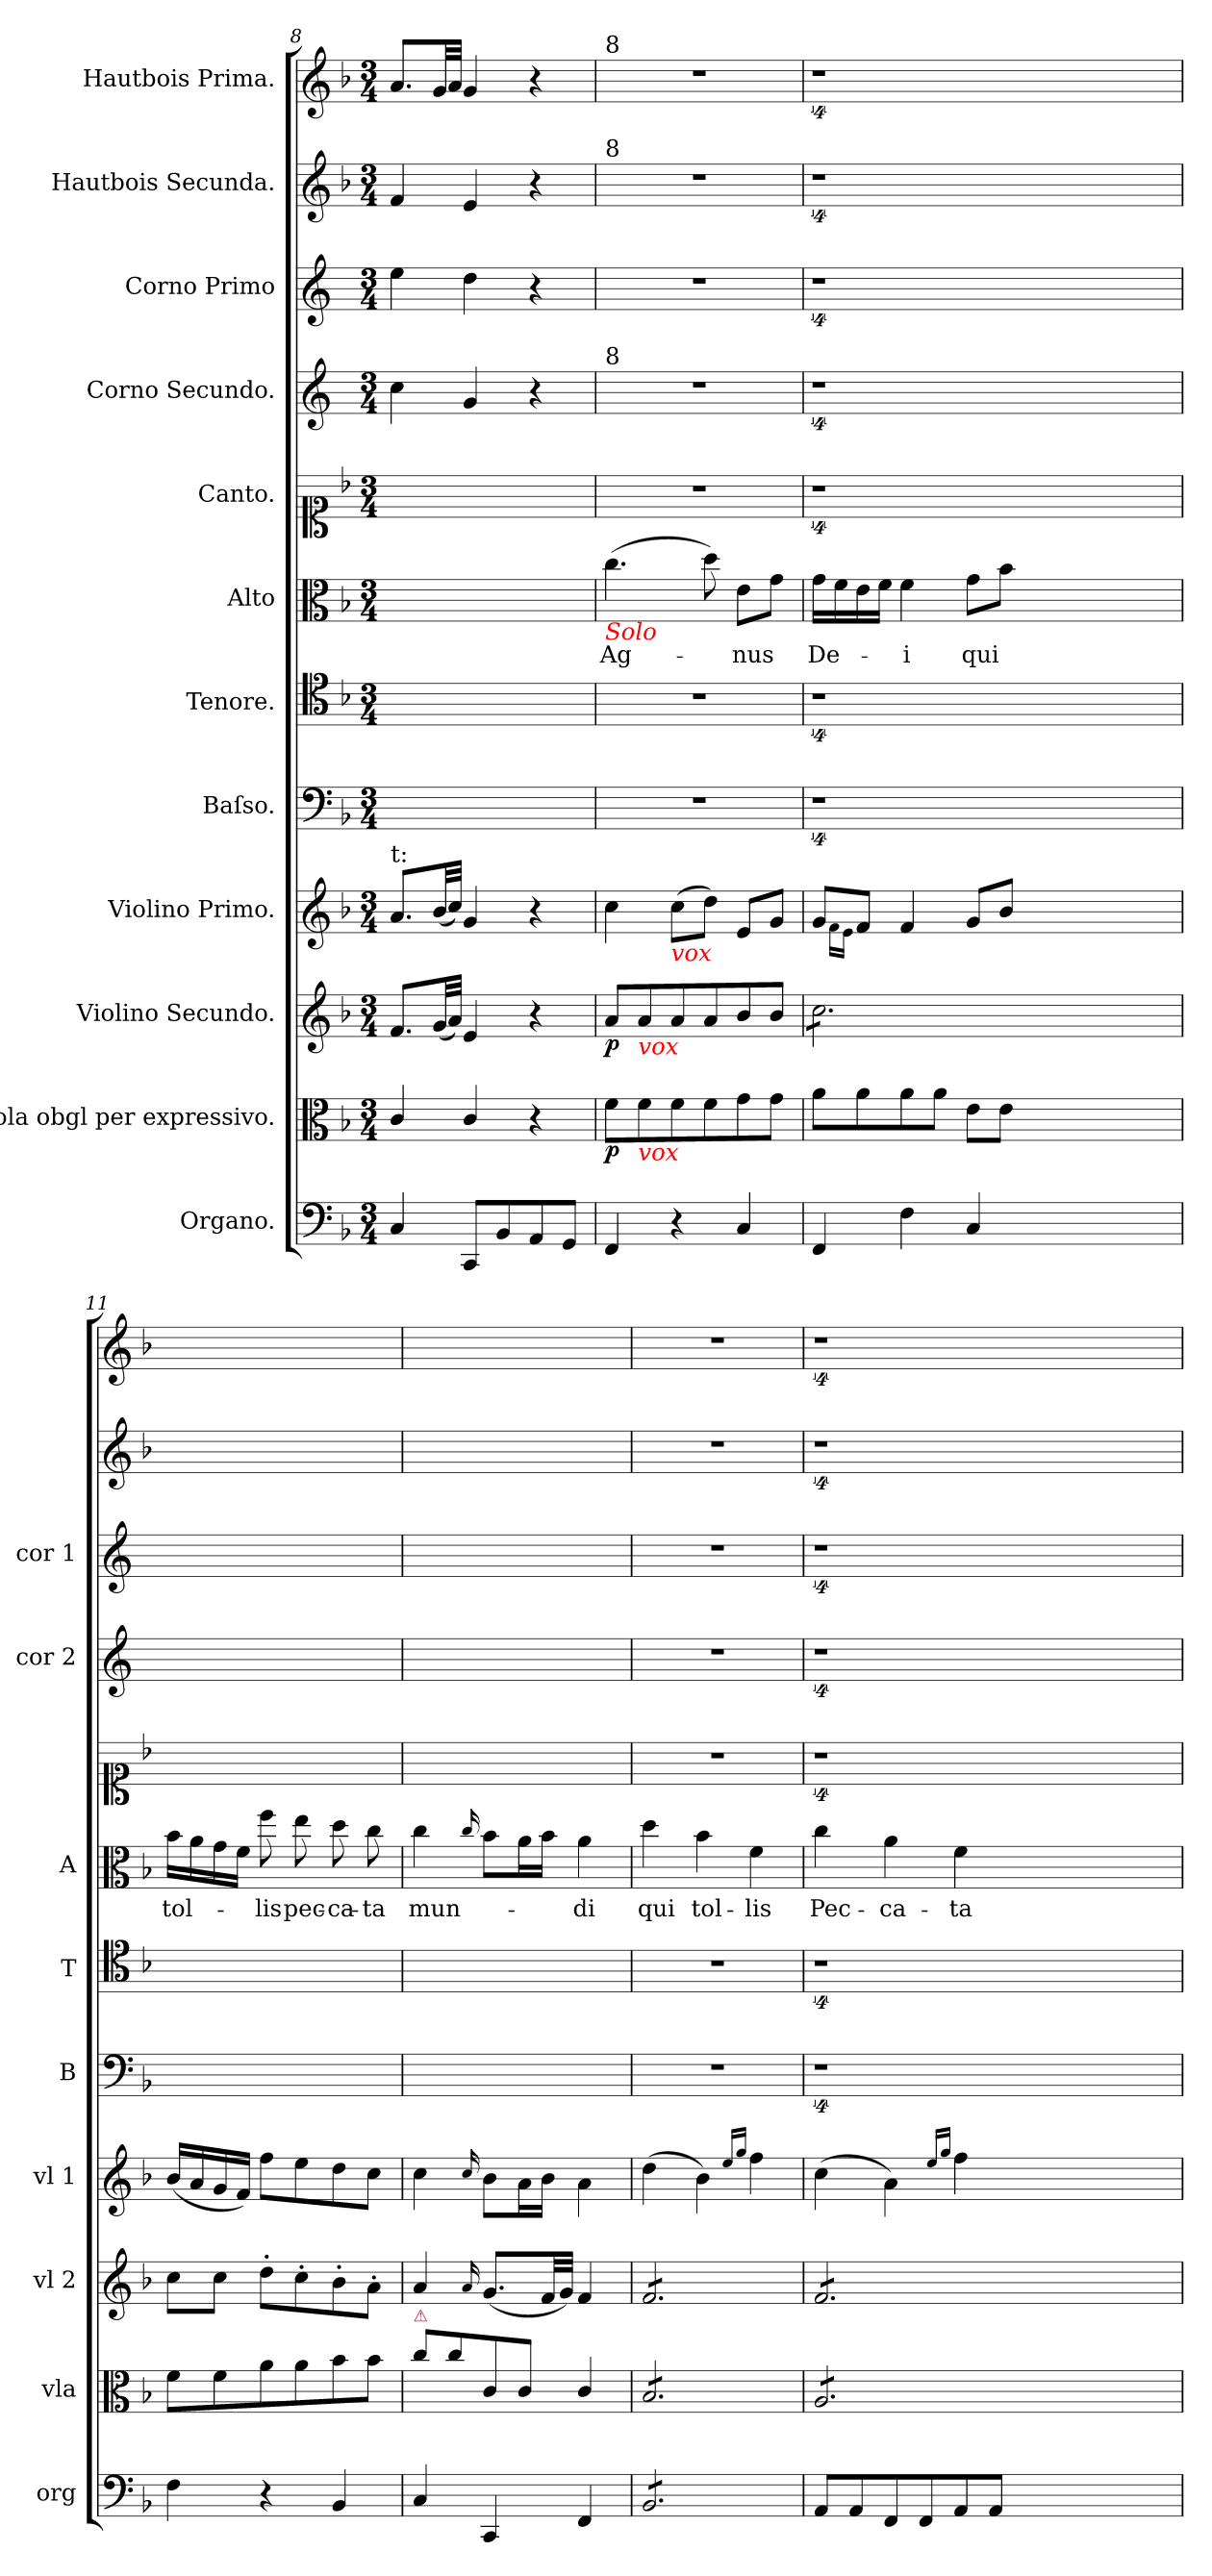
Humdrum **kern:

**kern	**dynam	**kern	**dynam	**kern	**dynam	**kern	**dynam	**kern	**kern	**kern	**text	**kern	**kern	**kern	**kern	**kern
*part12	*part12	*part11	*part11	*part10	*part10	*part9	*part9	*part8	*part7	*part6	*part6	*part5	*part4	*part3	*part2	*part1
*staff12	*staff12	*staff11	*staff11	*staff10	*staff10	*staff9	*staff9	*staff8	*staff7	*staff6	*staff6	*staff5	*staff4	*staff3	*staff2	*staff1
*I"Organo.	*	*I"Viola obgl per expressivo.	*	*I"Violino Secundo.	*	*I"Violino Primo.	*	*I"Baſso.	*I"Tenore.	*I"Alto	*	*I"Canto.	*I"Corno Secundo.	*I"Corno Primo	*I"Hautbois Secunda.	*I"Hautbois Prima.
*I'org	*	*I'vla	*	*I'vl 2	*	*I'vl 1	*	*I'B	*I'T	*I'A	*	*	*I'cor 2	*I'cor 1	*	*
*clefF4	*	*clefC3	*	*clefG2	*	*clefG2	*	*clefF4	*clefC4	*clefC3	*	*clefC1	*clefG2	*clefG2	*clefG2	*clefG2
*	*	*	*	*	*	*	*	*	*	*	*	*	*ITrd4c7	*ITrd4c7	*	*
*k[b-]	*	*k[b-]	*	*k[b-]	*	*k[b-]	*	*k[b-]	*k[b-]	*k[b-]	*	*k[b-]	*k[b-]	*k[b-]	*k[b-]	*k[b-]
*F:	*	*F:	*	*F:	*	*F:	*	*F:	*F:	*F:	*	*F:	*F:	*F:	*F:	*F:
*M3/4	*	*M3/4	*	*M3/4	*	*M3/4	*	*M3/4	*M3/4	*M3/4	*	*M3/4	*M3/4	*M3/4	*M3/4	*M3/4
=8	=8	=8	=8	=8	=8	=8	=8	=8	=8	=8	=8	=8	=8	=8	=8	=8
!	!	!	!	!	!	!LO:TX:a:t=t&colon;	!	!	!	!	!	!	!	!	!	!
4C/	.	4c/	.	8.f/L	.	8.a/L	.	2.ryy	2.ryy	2.ryy	.	2.ryy	4f\	4a\	4f/	8.a/L
.	.	.	.	(32g/LL	.	(32b-/LL	.	.	.	.	.	.	.	.	.	32g/LL
.	.	.	.	32a/JJJ)	.	32cc/JJJ)	.	.	.	.	.	.	.	.	.	32a/JJJ
8CC/L	.	4c/	.	4e/	.	4g/	.	.	.	.	.	.	4c/	4g\	4e/	4g/
8BB-/	.	.	.	.	.	.	.	.	.	.	.	.	.	.	.	.
8AA/	.	4r	.	4r	.	4r	.	.	.	.	.	.	4r	4r	4r	4r
8GG/J	.	.	.	.	.	.	.	.	.	.	.	.	.	.	.	.
=9	=9	=9	=9	=9	=9	=9	=9	=9	=9	=9	=9	=9	=9	=9	=9	=9
!	!	!	!	!	!	!	!	!	!	!	!	!	!	!	!	!LO:TX:a:t=8
!	!	!	!	!	!	!	!	!	!	!	!	!	!	!	!LO:TX:a:t=8	!
!	!	!	!	!	!	!	!	!	!	!	!	!	!LO:TX:a:t=8	!	!	!
!	!	!	!	!	!	!	!	!	!	!LO:TX:b:i:color=red:t=Solo	!	!	!	!	!	!
4FF/	.	8f\L	p.	8a/L	p	4cc\	piano	2.r	2.r	(4.cc\	Ag-	2.r	2.r	2.r	2.r	2.r
!	!	!	!	!LO:TX:b:i:color=red:t=vox	!	!	!	!	!	!	!	!	!	!	!	!
!	!	!LO:TX:b:i:color=red:t=vox	!	!	!	!	!	!	!	!	!	!	!	!	!	!
.	.	8f\	.	8a/	.	.	.	.	.	.	.	.	.	.	.	.
!	!	!	!	!	!	!LO:TX:b:i:color=red:t=vox	!	!	!	!	!	!	!	!	!	!
4r	.	8f\	.	8a/	.	(8cc\L	.	.	.	.	.	.	.	.	.	.
.	.	8f\	.	8a/	.	8dd\J)	.	.	.	8dd\)	.	.	.	.	.	.
4C/	pia vox	8g\	.	8b-/	.	8e/L	.	.	.	8e\L	-nus	.	.	.	.	.
.	.	8g\J	.	8b-/J	.	8g/J	.	.	.	8g\J	.	.	.	.	.	.
=10	=10	=10	=10	=10	=10	=10	=10	=10	=10	=10	=10	=10	=10	=10	=10	=10
*	*	*	*	*tremolo	*	*	*	*	*	*	*	*	*	*	*	*
4FF/	.	8a\L	.	8cc\L	.	8g/L	.	4%9r	4%9r	16g\LL	De-	4%9r	4%9r	4%9r	4%9r	4%9r
.	.	.	.	.	.	.	.	.	.	16f\	.	.	.	.	.	.
.	.	.	.	.	.	16qqf\LL	.	.	.	.	.	.	.	.	.	.
.	.	.	.	.	.	16qqe\JJ	.	.	.	.	.	.	.	.	.	.
.	.	8a\	.	8cc\	.	8f/J	.	.	.	16e\	.	.	.	.	.	.
.	.	.	.	.	.	.	.	.	.	16f\JJ	.	.	.	.	.	.
4F\	.	8a\	.	8cc\	.	4f/	.	.	.	4f\	-i	.	.	.	.	.
.	.	8a\J	.	8cc\	.	.	.	.	.	.	.	.	.	.	.	.
4C/	.	8e\L	.	8cc\	.	8g/L	.	.	.	8g\L	qui	.	.	.	.	.
.	.	8e\J	.	8cc\J	.	8b-/J	.	.	.	8b-\J	.	.	.	.	.	.
*	*	*	*	*Xtremolo	*	*	*	*	*	*	*	*	*	*	*	*
1.ryy	.	1.ryy	.	1.ryy	.	1.ryy	.	.	.	1.ryy	.	.	.	.	.	.
=11	=11	=11	=11	=11	=11	=11	=11	=11	=11	=11	=11	=11	=11	=11	=11	=11
4F\	.	8f\L	.	8cc\L	.	(16b-/LL	.	2.ryy	2.ryy	16b-\LL	tol-	2.ryy	2.ryy	2.ryy	2.ryy	2.ryy
.	.	.	.	.	.	16a/	.	.	.	16a\	.	.	.	.	.	.
.	.	8f\	.	8cc\J	.	16g/	.	.	.	16g\	.	.	.	.	.	.
.	.	.	.	.	.	16f/JJ)	.	.	.	16f\JJ	.	.	.	.	.	.
4r	.	8a\	.	8dd'\L	.	8ff\L	.	.	.	8ff\	-lis	.	.	.	.	.
.	.	8a\	.	8cc'\	.	8ee\	.	.	.	8ee\	pec-	.	.	.	.	.
4BB-/	.	8b-\	.	8b-'\	.	8dd\	.	.	.	8dd\	-ca-	.	.	.	.	.
.	.	8b-\J	.	8a'\J	.	8cc\J	.	.	.	8cc\	-ta	.	.	.	.	.
=12	=12	=12	=12	=12	=12	=12	=12	=12	=12	=12	=12	=12	=12	=12	=12	=12
!	!	!LO:TX:a:color=crimson:t=⚠	!	!	!	!	!	!	!	!	!	!	!	!	!	!
4C/	.	8cc\L	.	4a/	.	4cc\	.	2.ryy	2.ryy	4cc\	mun-	2.ryy	2.ryy	2.ryy	2.ryy	2.ryy
.	.	8cc\	.	.	.	.	.	.	.	.	.	.	.	.	.	.
.	.	.	.	16qqa/	.	16qqcc/	.	.	.	16qqcc/	.	.	.	.	.	.
4CC/	.	8c/	.	(8.g/L	.	8b-\L	.	.	.	8b-\L	.	.	.	.	.	.
.	.	8c/J	.	.	.	16a\L	.	.	.	16a\L	.	.	.	.	.	.
.	.	.	.	32f/LL	.	16b-\JJ	.	.	.	16b-\JJ	.	.	.	.	.	.
.	.	.	.	32g/JJJ)	.	.	.	.	.	.	.	.	.	.	.	.
4FF/	.	4c/	.	4f/	.	4a\	.	.	.	4a\	-di	.	.	.	.	.
=13	=13	=13	=13	=13	=13	=13	=13	=13	=13	=13	=13	=13	=13	=13	=13	=13
*tremolo	*	*	*	*	*	*	*	*	*	*	*	*	*	*	*	*
*	*	*tremolo	*	*	*	*	*	*	*	*	*	*	*	*	*	*
*	*	*	*	*tremolo	*	*	*	*	*	*	*	*	*	*	*	*
8BB-/L	.	8B-/L	.	8f/L	.	(4dd\	.	2.r	2.r	4dd\	qui	2.r	2.r	2.r	2.r	2.r
8BB-/	.	8B-/	.	8f/	.	.	.	.	.	.	.	.	.	.	.	.
8BB-/	.	8B-/	.	8f/	.	4b-\)	.	.	.	4b-\	tol-	.	.	.	.	.
8BB-/	.	8B-/	.	8f/	.	.	.	.	.	.	.	.	.	.	.	.
.	.	.	.	.	.	16qqee/LL	.	.	.	.	.	.	.	.	.	.
.	.	.	.	.	.	16qqgg/JJ	.	.	.	.	.	.	.	.	.	.
8BB-/	.	8B-/	.	8f/	.	4ff\	.	.	.	4f\	-lis	.	.	.	.	.
8BB-/J	.	8B-/J	.	8f/J	.	.	.	.	.	.	.	.	.	.	.	.
*Xtremolo	*	*	*	*	*	*	*	*	*	*	*	*	*	*	*	*
=14	=14	=14	=14	=14	=14	=14	=14	=14	=14	=14	=14	=14	=14	=14	=14	=14
8AA/L	.	8A/L	.	8f/L	.	(4cc\	.	4%9r	4%9r	4cc\	Pec-	4%9r	4%9r	4%9r	4%9r	4%9r
8AA/	.	8A/	.	8f/	.	.	.	.	.	.	.	.	.	.	.	.
8FF/	.	8A/	.	8f/	.	4a\)	.	.	.	4a\	-ca-	.	.	.	.	.
8FF/	.	8A/	.	8f/	.	.	.	.	.	.	.	.	.	.	.	.
.	.	.	.	.	.	16qqee/LL	.	.	.	.	.	.	.	.	.	.
.	.	.	.	.	.	16qqgg/JJ	.	.	.	.	.	.	.	.	.	.
8AA/	.	8A/	.	8f/	.	4ff\	.	.	.	4f\	-ta	.	.	.	.	.
8AA/J	.	8A/J	.	8f/J	.	.	.	.	.	.	.	.	.	.	.	.
*	*	*	*	*Xtremolo	*	*	*	*	*	*	*	*	*	*	*	*
*	*	*Xtremolo	*	*	*	*	*	*	*	*	*	*	*	*	*	*
1.ryy	.	1.ryy	.	1.ryy	.	1.ryy	.	.	.	1.ryy	.	.	.	.	.	.
=	=	=	=	=	=	=	=	=	=	=	=	=	=	=	=	=
*-	*-	*-	*-	*-	*-	*-	*-	*-	*-	*-	*-	*-	*-	*-	*-	*-
